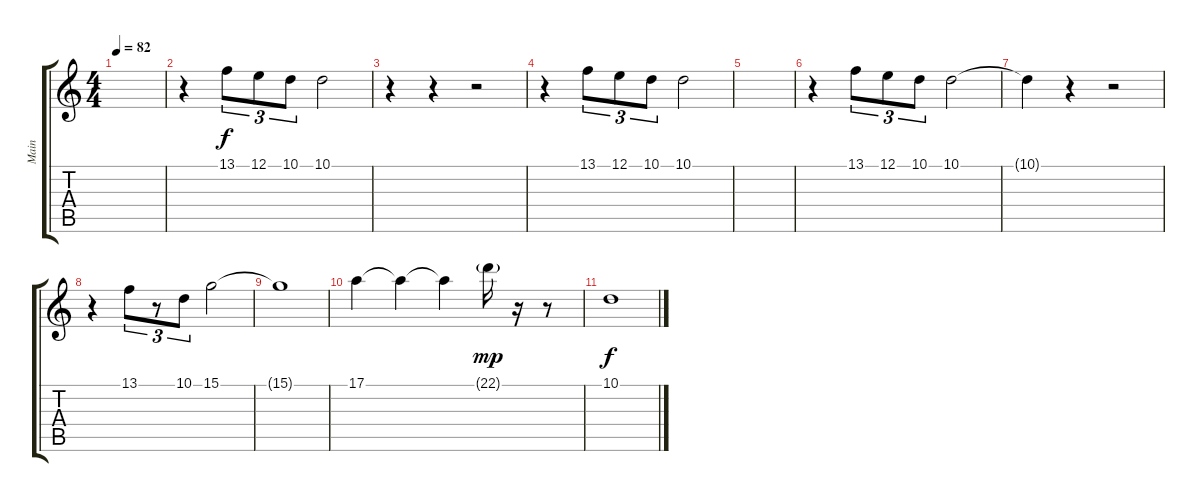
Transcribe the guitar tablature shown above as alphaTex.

\track ("Main" "Main") {instrument electricpiano1}
\staff {score tabs}
\tuning (E4 B3 G3 D3 A2 E2) {hide}
\ts (4 4)
\tempo 82
\clef g2
\ks c
|
r.4 13.1.8{tu (3 2)} 12.1.8{tu (3 2)} 10.1.8{tu (3 2)} 10.1.2 |
r.4 r.4 r.2 |
r.4 13.1.8{tu (3 2)} 12.1.8{tu (3 2)} 10.1.8{tu (3 2)} 10.1.2 |
|
r.4 13.1.8{tu (3 2)} 12.1.8{tu (3 2)} 10.1.8{tu (3 2)} 10.1.2 |
10.1{t}.4 r.4 r.2 |
r.4 13.1.8{tu (3 2)} r.8{tu (3 2)} 10.1.8{tu (3 2)} 15.1.2 |
15.1{t}.1 |
17.1.4 17.1{t}.4 17.1{t}.4 22.1{g}.16{dy mp} r.16 r.8 |
10.1.1{dy f}
